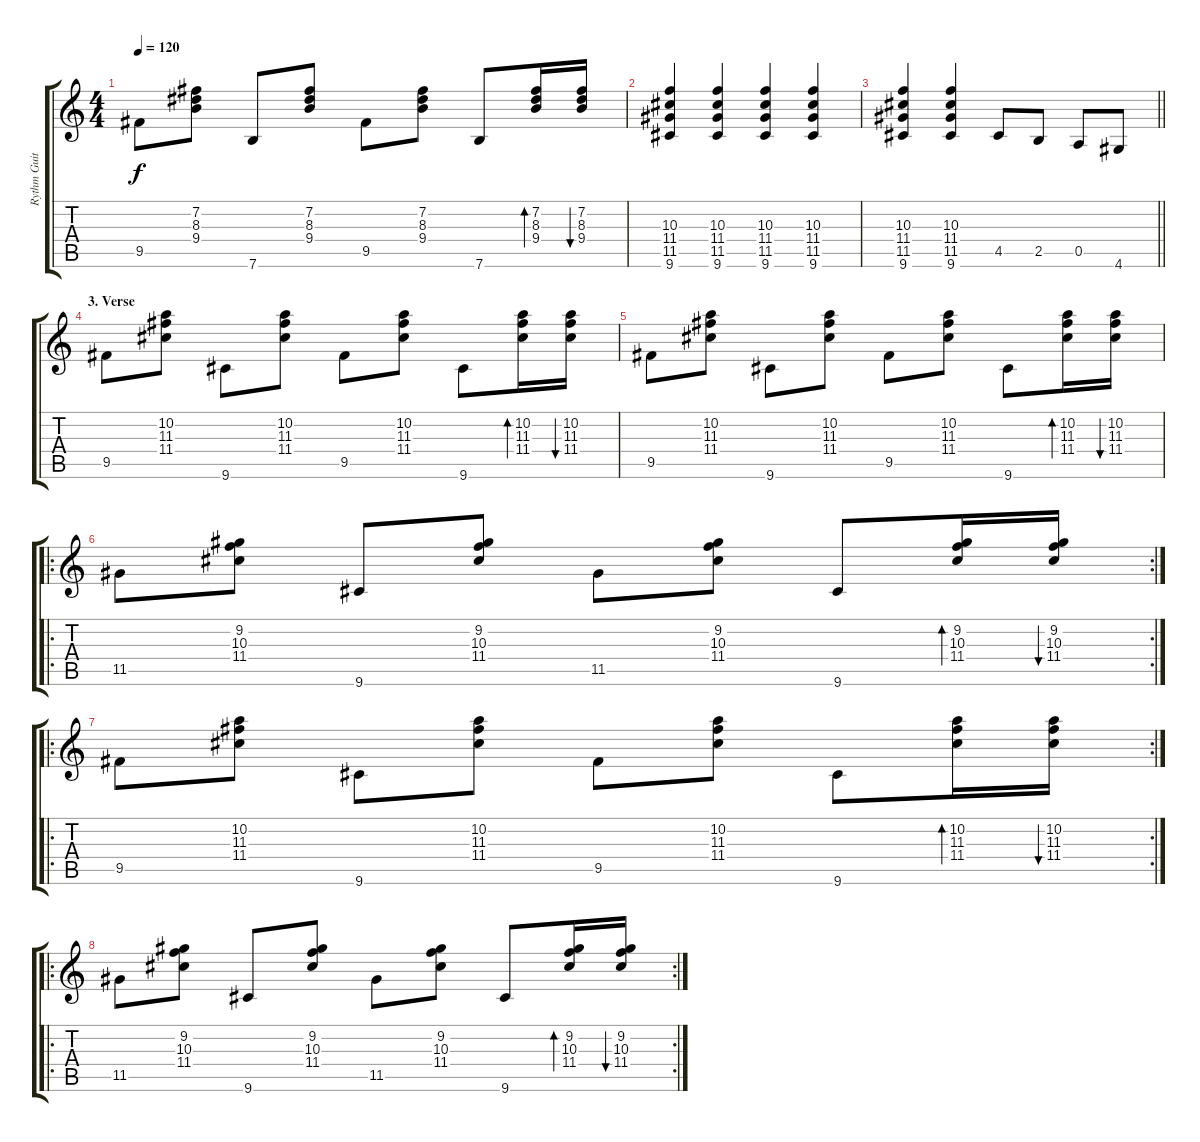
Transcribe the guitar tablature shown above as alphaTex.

\track ("Rythm Guitar" "Rythm Guit") {instrument acousticguitarnylon}
\staff {score tabs}
\tuning (E4 B3 G3 D3 A2 E2) {hide}
\ts (4 4)
\tempo 120
\clef g2
\ks c
9.5.8{dy f} (7.2 8.3 9.4).8 7.6.8 (7.2 8.3 9.4).8 9.5.8 (7.2 8.3 9.4).8 7.6.8 (7.2 8.3 9.4).16{bd 60} (7.2 8.3 9.4).16{bu 60} |
(10.3 11.4 11.5 9.6).4 (10.3 11.4 11.5 9.6).4 (10.3 11.4 11.5 9.6).4 (10.3 11.4 11.5 9.6).4 |
\barLineRight lightlight
(10.3 11.4 11.5 9.6).4 (10.3 11.4 11.5 9.6).4 4.5.8 2.5.8 0.5.8 4.6.8 |
\section ("" "3. Verse")
9.5.8 (10.2 11.3 11.4).8 9.6.8 (10.2 11.3 11.4).8 9.5.8 (10.2 11.3 11.4).8 9.6.8 (10.2 11.3 11.4).16{bd 60} (10.2 11.3 11.4).16{bu 60} |
9.5.8 (10.2 11.3 11.4).8 9.6.8 (10.2 11.3 11.4).8 9.5.8 (10.2 11.3 11.4).8 9.6.8 (10.2 11.3 11.4).16{bd 60} (10.2 11.3 11.4).16{bu 60} |
\ro
\rc 2
11.5.8 (9.2 10.3 11.4).8 9.6.8 (9.2 10.3 11.4).8 11.5.8 (9.2 10.3 11.4).8 9.6.8 (9.2 10.3 11.4).16{bd 60} (9.2 10.3 11.4).16{bu 60} |
\ro
\rc 2
9.5.8 (10.2 11.3 11.4).8 9.6.8 (10.2 11.3 11.4).8 9.5.8 (10.2 11.3 11.4).8 9.6.8 (10.2 11.3 11.4).16{bd 60} (10.2 11.3 11.4).16{bu 60} |
\ro
\rc 2
11.5.8 (9.2 10.3 11.4).8 9.6.8 (9.2 10.3 11.4).8 11.5.8 (9.2 10.3 11.4).8 9.6.8 (9.2 10.3 11.4).16{bd 60} (9.2 10.3 11.4).16{bu 60}
